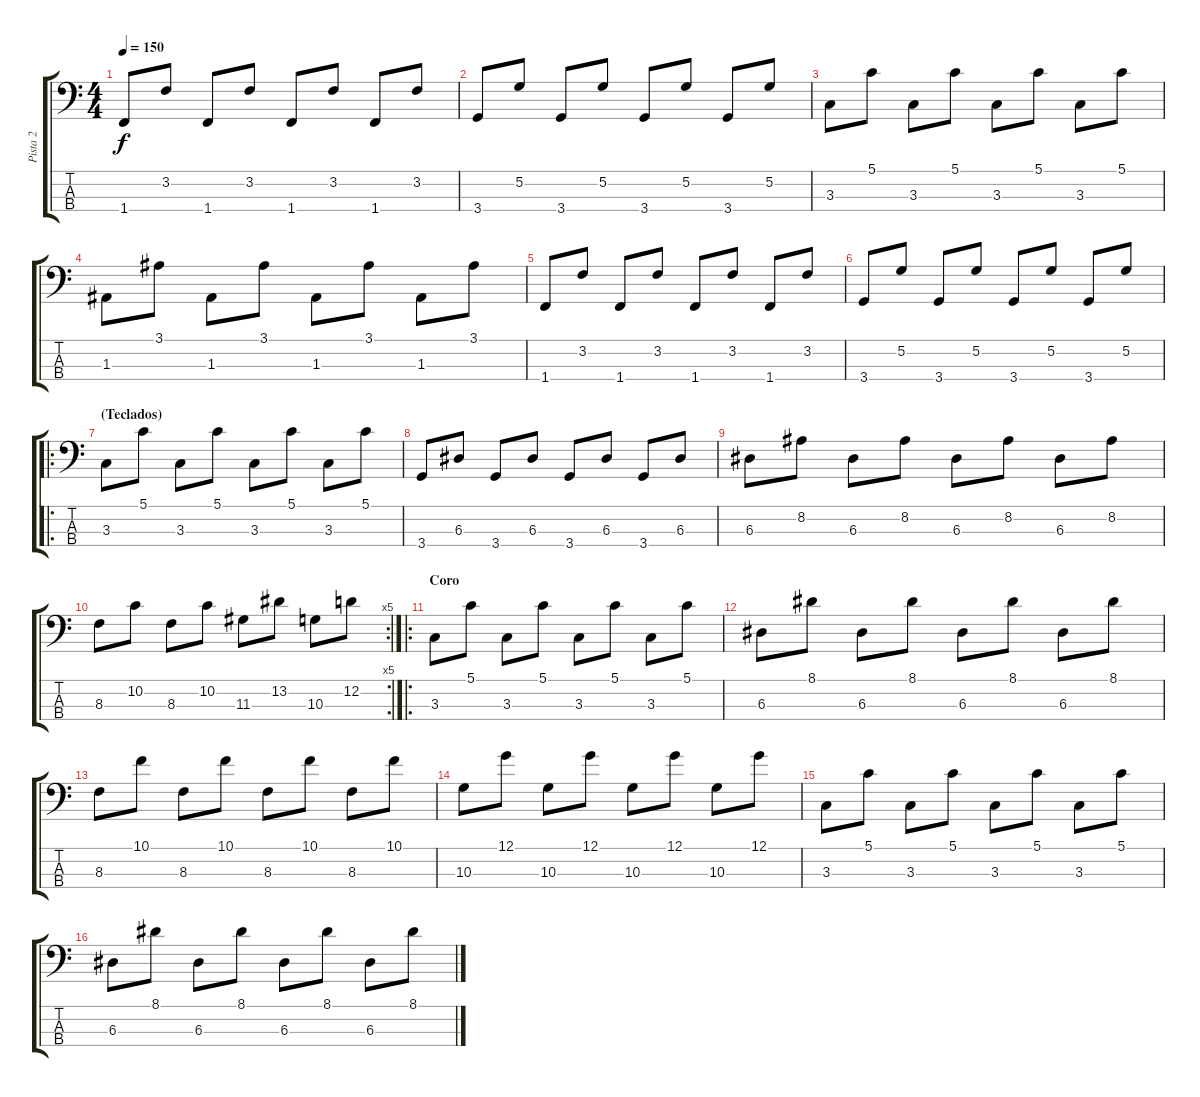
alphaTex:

\track ("Pista 2" "Pista 2") {instrument electricbassfinger}
\staff {score tabs}
\tuning (G2 D2 A1 E1) {hide}
\ts (4 4)
\tempo 150
\clef f4
\ks c
1.4.8{dy f} 3.2.8 1.4.8 3.2.8 1.4.8 3.2.8 1.4.8 3.2.8 |
3.4.8 5.2.8 3.4.8 5.2.8 3.4.8 5.2.8 3.4.8 5.2.8 |
3.3.8 5.1.8 3.3.8 5.1.8 3.3.8 5.1.8 3.3.8 5.1.8 |
1.3.8 3.1.8 1.3.8 3.1.8 1.3.8 3.1.8 1.3.8 3.1.8 |
1.4.8 3.2.8 1.4.8 3.2.8 1.4.8 3.2.8 1.4.8 3.2.8 |
3.4.8 5.2.8 3.4.8 5.2.8 3.4.8 5.2.8 3.4.8 5.2.8 |
\ro
\section ("" "(Teclados)")
3.3.8 5.1.8 3.3.8 5.1.8 3.3.8 5.1.8 3.3.8 5.1.8 |
3.4.8 6.3.8 3.4.8 6.3.8 3.4.8 6.3.8 3.4.8 6.3.8 |
6.3.8 8.2.8 6.3.8 8.2.8 6.3.8 8.2.8 6.3.8 8.2.8 |
\rc 5
8.3.8 10.2.8 8.3.8 10.2.8 11.3.8 13.2.8 10.3.8 12.2.8 |
\ro
\section ("" "Coro")
3.3.8 5.1.8 3.3.8 5.1.8 3.3.8 5.1.8 3.3.8 5.1.8 |
6.3.8 8.1.8 6.3.8 8.1.8 6.3.8 8.1.8 6.3.8 8.1.8 |
8.3.8 10.1.8 8.3.8 10.1.8 8.3.8 10.1.8 8.3.8 10.1.8 |
10.3.8 12.1.8 10.3.8 12.1.8 10.3.8 12.1.8 10.3.8 12.1.8 |
3.3.8 5.1.8 3.3.8 5.1.8 3.3.8 5.1.8 3.3.8 5.1.8 |
6.3.8 8.1.8 6.3.8 8.1.8 6.3.8 8.1.8 6.3.8 8.1.8
